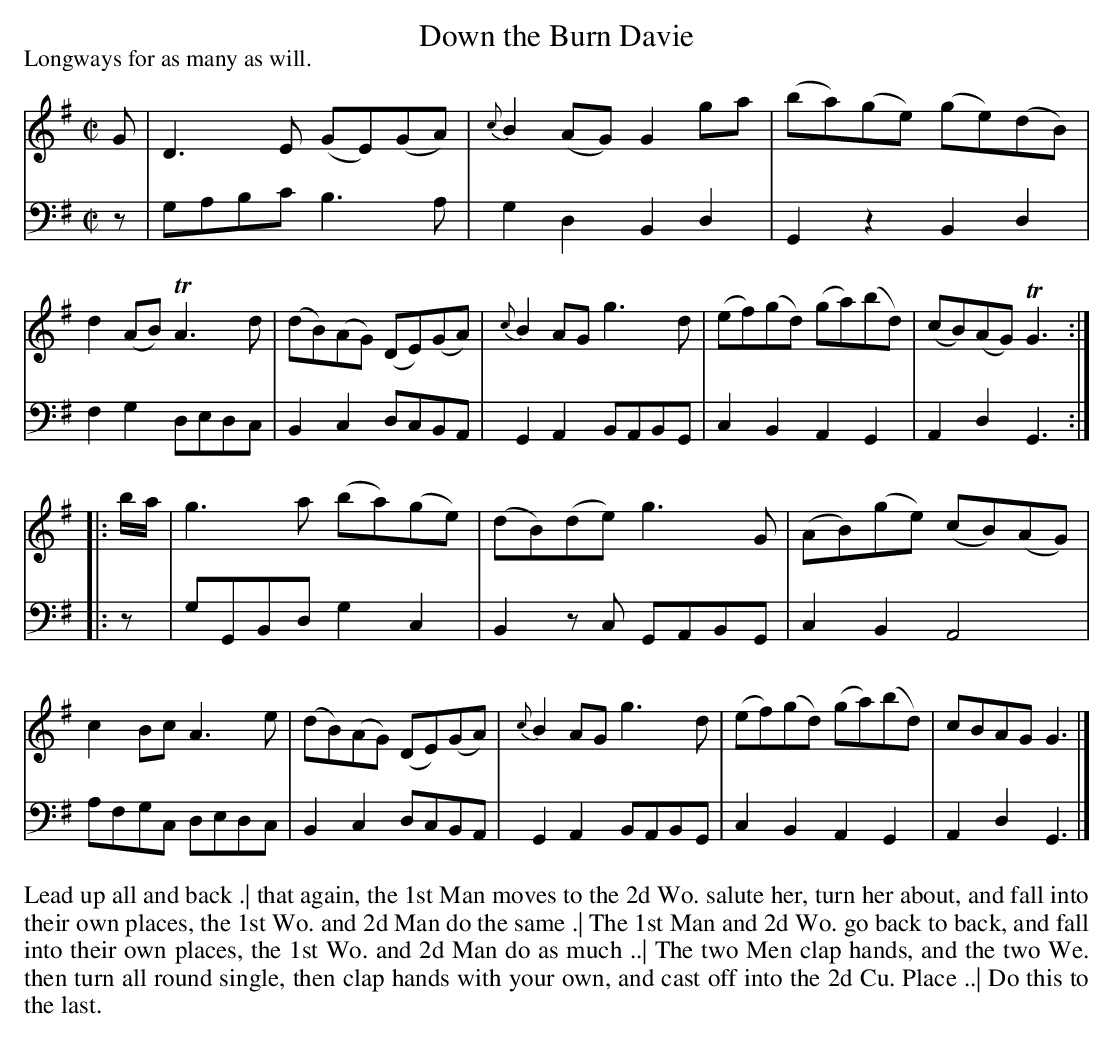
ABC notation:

X:1
T: Down the Burn Davie
P: Longways for as many as will.
M: C|
L: 1/8
K: G
V: 1
G |\
D3E (GE)(GA) | {c}B2(AG) G2ga | (ba)(ge) (ge)(dB) | d2(AB) TA3d |\
(dB)(AG) (DE)(GA) | {c}B2AG g3d | (ef)(gd) (ga)(bd) | (cB)(AG) TG3 :|
|: b/a/ |\
g3a (ba)(ge) | (dB)(de) g3G | (AB)(ge) (cB)(AG) | c2Bc A3e |\
(dB)(AG) (DE)(GA) | {c}B2AG g3d | (ef)(gd) (ga)(bd) | cBAG G3 |]
V: 2 clef=bass middle=d
z |\
gabc' b3a | g2d2 B2d2 | G2z2 B2d2 | f2g2 dedc | B2c2 dcBA | G2A2
BABG | c2B2 A2G2 | A2d2 G3 :||: z | gGBd g2c2 | B2zc GABG | c2B2 A4 |
afgc dedc | B2c2 dcBA | G2A2 BABG | c2B2 A2G2 | A2d2 G3 |]
%%begintext align
Lead up all and back .|
that again, the 1st Man moves to the 2d Wo. salute her, turn her about, and fall into their own places,
the 1st Wo. and 2d Man do the same .|
The 1st Man and 2d Wo. go back to back, and fall into their own places,
the 1st Wo. and 2d Man do as much ..|
The two Men clap hands, and the two We. then turn all round single,
then clap hands with your own, and cast off into the 2d Cu. Place ..|
Do this to the last.
